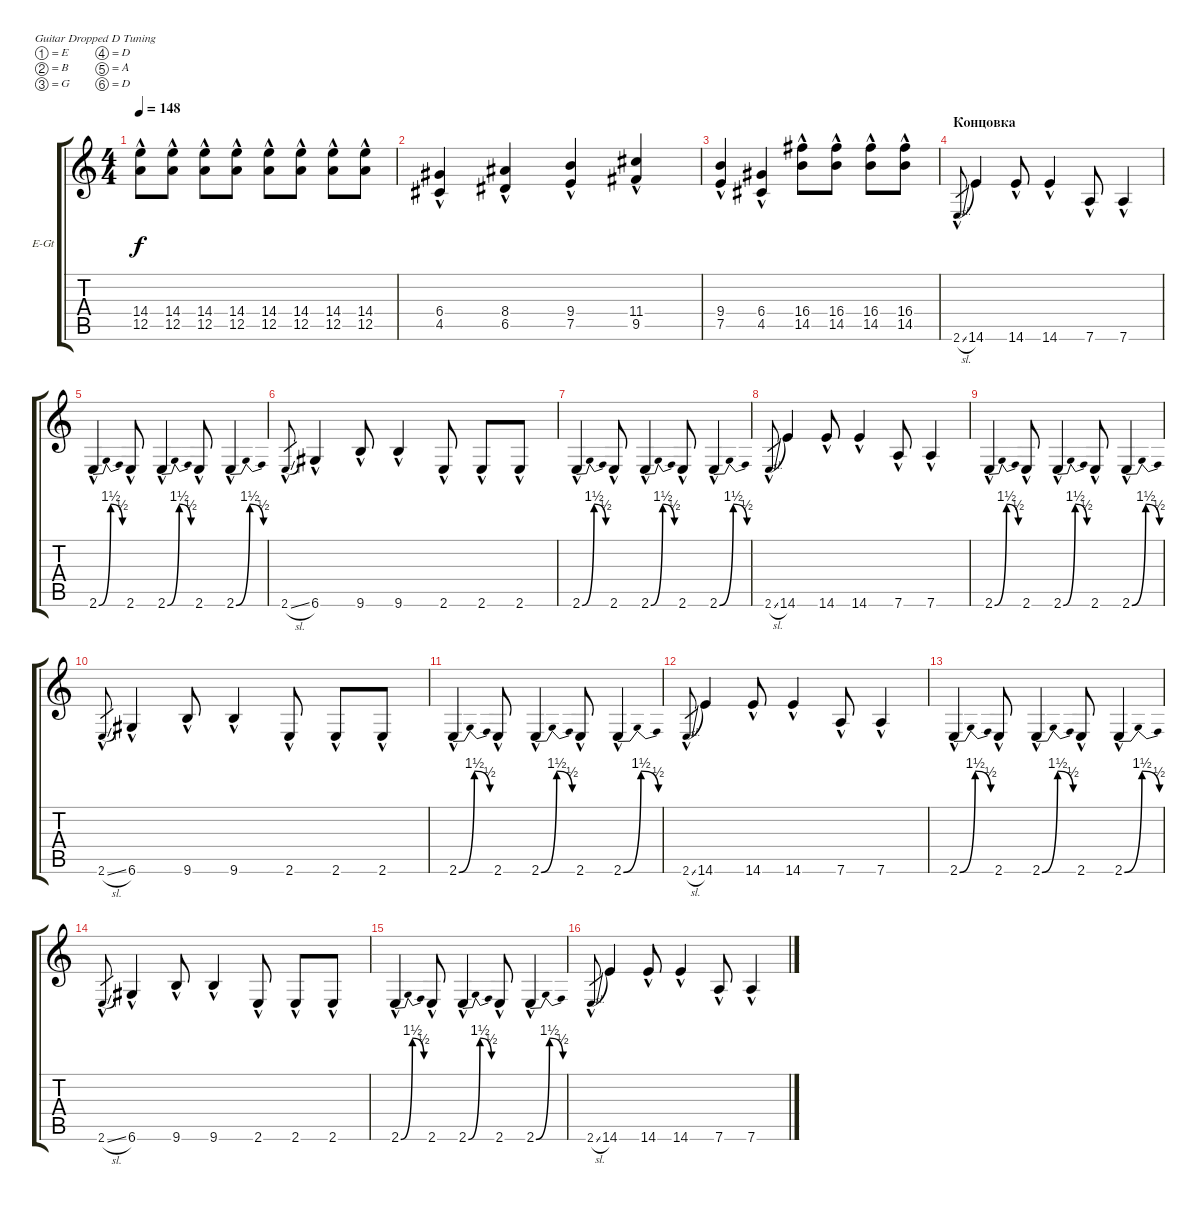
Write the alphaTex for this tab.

\bracketExtendMode groupsimilarinstruments
\firstSystemTrackNameOrientation horizontal
\otherSystemsTrackNameOrientation horizontal
\track ("Electric Guitar 1" "E-Gt") {instrument distortionguitar}
\staff {score tabs}
\tuning (E4 B3 G3 D3 A2 D2)
\ts (4 4)
\tempo 148
\clef g2
\ks c
(12.5{hac} 14.4{hac}).8{dy f} (12.5{hac} 14.4{hac}).8 (12.5{hac} 14.4{hac}).8 (12.5{hac} 14.4{hac}).8 (12.5{hac} 14.4{hac}).8 (12.5{hac} 14.4{hac}).8 (12.5{hac} 14.4{hac}).8 (12.5{hac} 14.4{hac}).8 |
(4.5{hac} 6.4{hac}).4 (6.5{hac} 8.4{hac}).4 (7.5{hac} 9.4{hac}).4 (9.5{hac} 11.4{hac}).4 |
(7.5{hac} 9.4{hac}).4 (6.4{hac} 4.5{hac}).4 (14.5{hac} 16.4{hac}).8 (14.5{hac} 16.4{hac}).8 (14.5{hac} 16.4{hac}).8 (14.5{hac} 16.4{hac}).8 |
\section ("" "Концовка")
2.6{sl hac}.8{gr} 14.6.4 14.6{hac}.8 14.6{hac}.4 7.6{hac}.8 7.6{hac}.4 |
2.6{be (bendrelease 0 0 9.6 6 20.4 6 30 2) hac}.4 2.6{hac}.8 2.6{be (bendrelease 0 0 9.6 6 20.4 6 30 2) hac}.4 2.6{hac}.8 2.6{be (bendrelease 0 0 9.6 6 20.4 6 30 2) hac}.4 |
2.6{sl hac}.8{gr} 6.6{hac}.4 9.6{hac}.8 9.6{hac}.4 2.6{hac}.8 2.6{hac}.8 2.6{hac}.8 |
2.6{be (bendrelease 0 0 9.6 6 20.4 6 30 2) hac}.4 2.6{hac}.8 2.6{be (bendrelease 0 0 9.6 6 20.4 6 30 2) hac}.4 2.6{hac}.8 2.6{be (bendrelease 0 0 9.6 6 20.4 6 30 2) hac}.4 |
2.6{sl hac}.8{gr} 14.6.4 14.6{hac}.8 14.6{hac}.4 7.6{hac}.8 7.6{hac}.4 |
2.6{be (bendrelease 0 0 9.6 6 20.4 6 30 2) hac}.4 2.6{hac}.8 2.6{be (bendrelease 0 0 9.6 6 20.4 6 30 2) hac}.4 2.6{hac}.8 2.6{be (bendrelease 0 0 9.6 6 20.4 6 30 2) hac}.4 |
2.6{sl hac}.8{gr} 6.6{hac}.4 9.6{hac}.8 9.6{hac}.4 2.6{hac}.8 2.6{hac}.8 2.6{hac}.8 |
2.6{be (bendrelease 0 0 9.6 6 20.4 6 30 2) hac}.4 2.6{hac}.8 2.6{be (bendrelease 0 0 9.6 6 20.4 6 30 2) hac}.4 2.6{hac}.8 2.6{be (bendrelease 0 0 9.6 6 20.4 6 30 2) hac}.4 |
2.6{sl hac}.8{gr} 14.6.4 14.6{hac}.8 14.6{hac}.4 7.6{hac}.8 7.6{hac}.4 |
2.6{be (bendrelease 0 0 9.6 6 20.4 6 30 2) hac}.4 2.6{hac}.8 2.6{be (bendrelease 0 0 9.6 6 20.4 6 30 2) hac}.4 2.6{hac}.8 2.6{be (bendrelease 0 0 9.6 6 20.4 6 30 2) hac}.4 |
2.6{sl hac}.8{gr} 6.6{hac}.4 9.6{hac}.8 9.6{hac}.4 2.6{hac}.8 2.6{hac}.8 2.6{hac}.8 |
2.6{be (bendrelease 0 0 9.6 6 20.4 6 30 2) hac}.4 2.6{hac}.8 2.6{be (bendrelease 0 0 9.6 6 20.4 6 30 2) hac}.4 2.6{hac}.8 2.6{be (bendrelease 0 0 9.6 6 20.4 6 30 2) hac}.4 |
2.6{sl hac}.8{gr} 14.6.4 14.6{hac}.8 14.6{hac}.4 7.6{hac}.8 7.6{hac}.4
